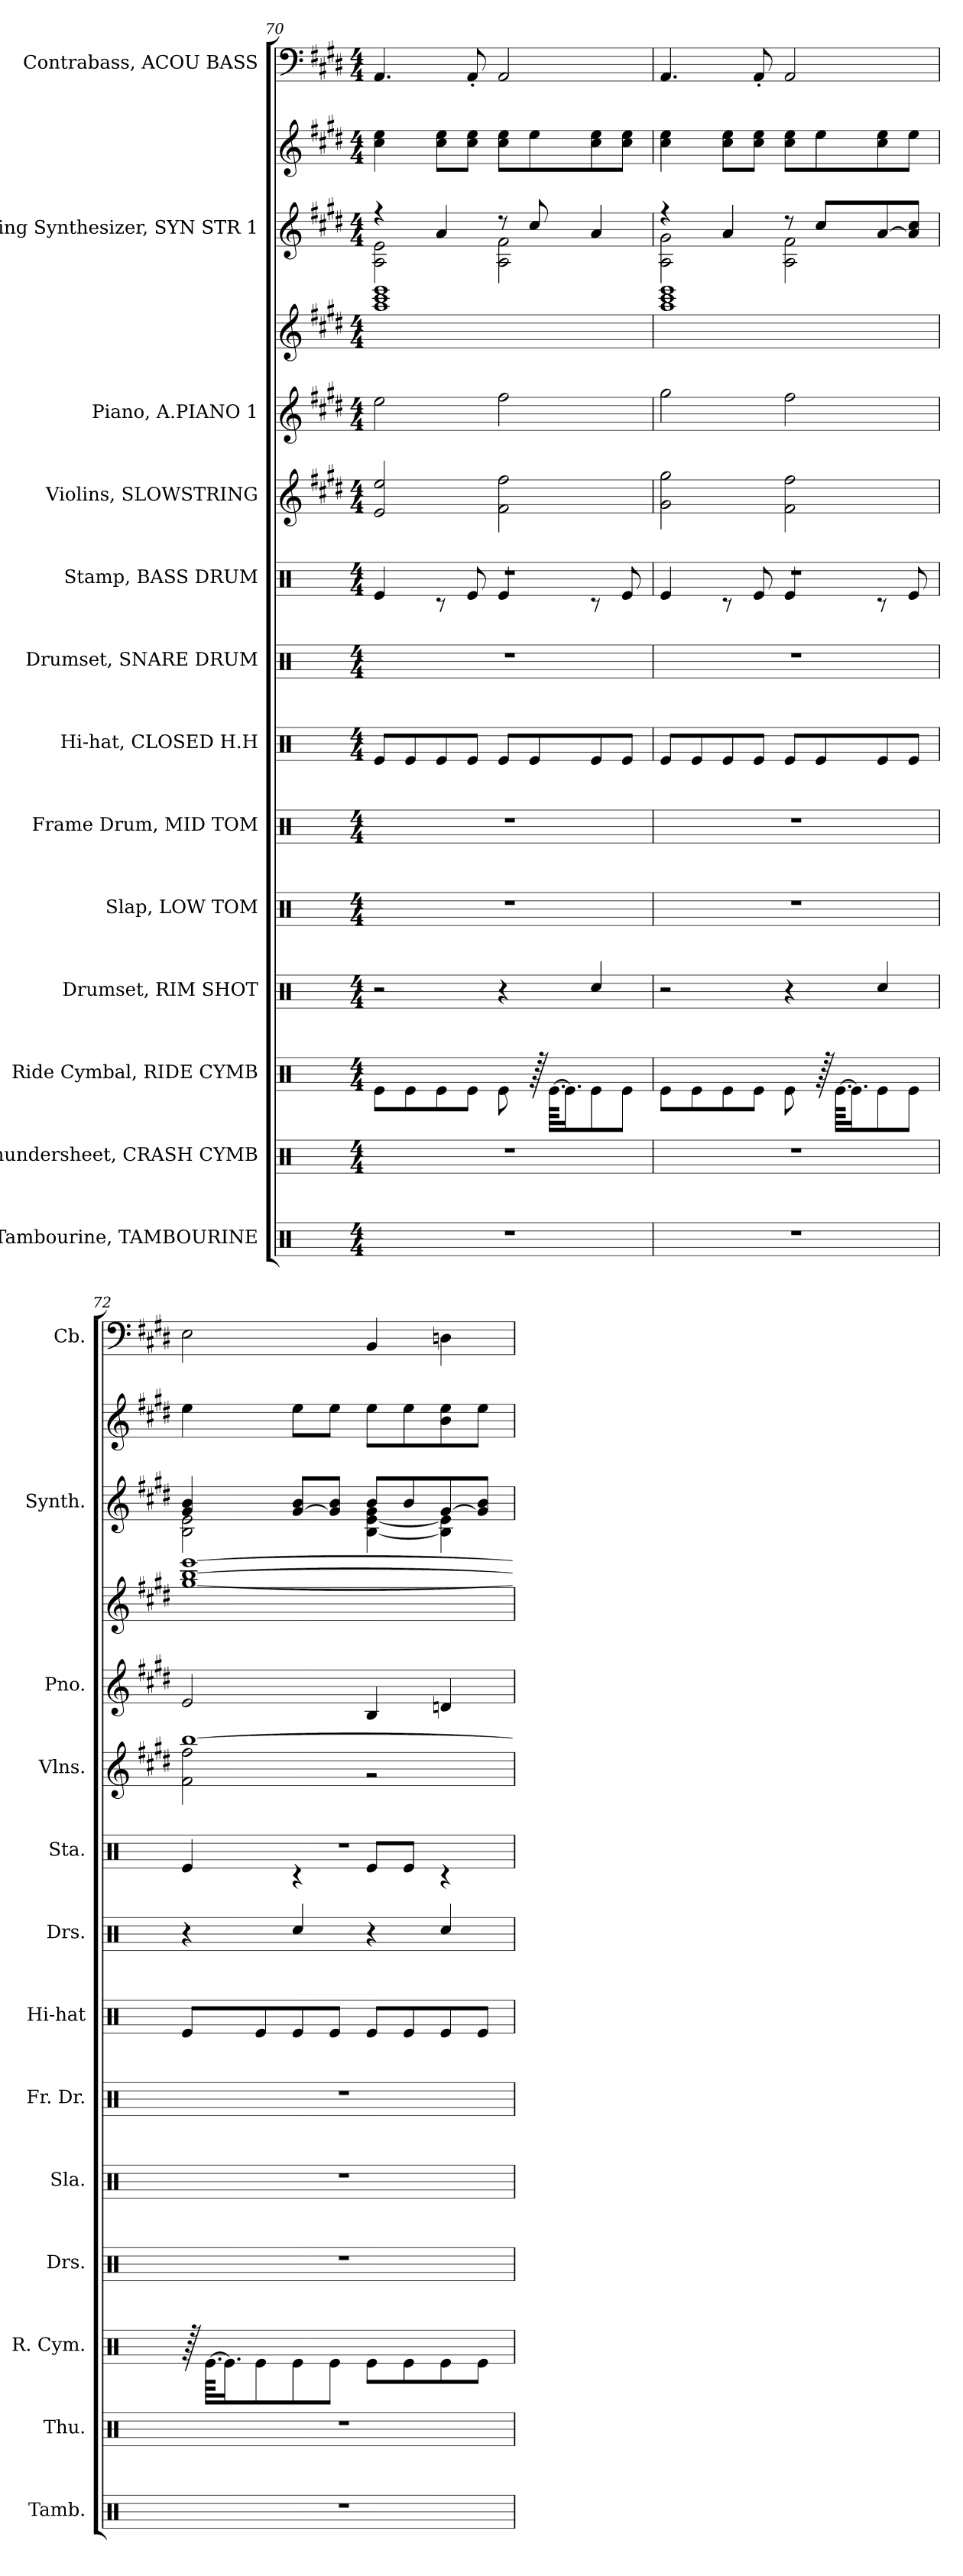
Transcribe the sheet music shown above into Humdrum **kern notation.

**kern	**kern	**kern	**kern	**kern	**kern	**kern	**kern	**kern	**kern	**kern	**kern	**kern	**kern	**kern
*part13	*part12	*part11	*part10	*part9	*part8	*part7	*part6	*part5	*part4	*part3	*part3	*part2	*part2	*part1
*staff15	*staff14	*staff13	*staff12	*staff11	*staff10	*staff9	*staff8	*staff7	*staff6	*staff5	*staff4	*staff3	*staff2	*staff1
*I"Tambourine, TAMBOURINE	*I"Thundersheet, CRASH CYMB	*I"Ride Cymbal, RIDE CYMB	*I"Drumset, RIM SHOT	*I"Slap, LOW TOM	*I"Frame Drum, MID TOM	*I"Hi-hat, CLOSED H.H	*I"Drumset, SNARE DRUM	*I"Stamp, BASS DRUM	*I"Violins, SLOWSTRING	*I"Piano, A.PIANO 1	*	*I"String Synthesizer, SYN STR 1	*	*I"Contrabass, ACOU BASS
*I'Tamb.	*I'Thu.	*I'R. Cym.	*I'Drs.	*I'Sla.	*I'Fr. Dr.	*I'Hi-hat	*I'Drs.	*I'Sta.	*I'Vlns.	*I'Pno.	*	*I'Synth.	*	*I'Cb.
*clefX	*clefX	*clefX	*clefX	*clefX	*clefX	*clefX	*clefX	*clefX	*clefG2	*clefG2	*clefG2	*clefG2	*clefG2	*clefF4
*	*	*	*	*	*	*	*	*	*	*	*	*	*	*ITrd7c12
*k[]	*k[]	*k[]	*k[]	*k[]	*k[]	*k[]	*k[]	*k[]	*k[f#c#g#d#]	*k[f#c#g#d#]	*k[f#c#g#d#]	*k[f#c#g#d#]	*k[f#c#g#d#]	*k[f#c#g#d#]
*M4/4	*M4/4	*M4/4	*M4/4	*M4/4	*M4/4	*M4/4	*M4/4	*M4/4	*M4/4	*M4/4	*M4/4	*M4/4	*M4/4	*M4/4
=70	=70	=70	=70	=70	=70	=70	=70	=70	=70	=70	=70	=70	=70	=70
*	*	*	*	*	*	*	*	*^	*	*	*	*^	*	*
1r	1r	8Re\L	2r	1r	1r	8Re/L	1r	1r	4Re/	2e/ 2ee/	2ee\	1aa 1ccc# 1eee	4r	2A\ 2e\	4cc#\ 4ee\	4.AAA/
.	.	8Re\	.	.	.	8Re/	.	.	.	.	.	.	.	.	.	.
.	.	8Re\	.	.	.	8Re/	.	.	8r	.	.	.	4a/	.	8cc#\ 8ee\L	.
.	.	8Re\J	.	.	.	8Re/J	.	.	8Re/	.	.	.	.	.	8cc#\ 8ee\J	8AAA'/
.	.	8Re\	4r	.	.	8Re/L	.	.	4Re/	2f#\ 2ff#\	2ff#\	.	8r	2A\ 2f#\	8cc#\ 8ee\L	2AAA/
.	.	128r	.	.	.	8Re/	.	.	.	.	.	.	8cc#/	.	8ee\	.
.	.	[64.Re\KKLL	.	.	.	.	.	.	.	.	.	.	.	.	.	.
.	.	16.Re\J]	.	.	.	.	.	.	.	.	.	.	.	.	.	.
.	.	8Re\	4Rcc/	.	.	8Re/	.	.	8r	.	.	.	4a/	.	8cc#\ 8ee\	.
.	.	8Re\J	.	.	.	8Re/J	.	.	8Re/	.	.	.	.	.	8cc#\ 8ee\J	.
!!LO:PB:g=z
=71	=71	=71	=71	=71	=71	=71	=71	=71	=71	=71	=71	=71	=71	=71	=71	=71
1r	1r	8Re\L	2r	1r	1r	8Re/L	1r	1r	4Re/	2g#\ 2gg#\	2gg#\	1aa 1ccc# 1eee	4r	2A\ 2g#\	4cc#\ 4ee\	4.AAA/
.	.	8Re\	.	.	.	8Re/	.	.	.	.	.	.	.	.	.	.
.	.	8Re\	.	.	.	8Re/	.	.	8r	.	.	.	4a/	.	8cc#\ 8ee\L	.
.	.	8Re\J	.	.	.	8Re/J	.	.	8Re/	.	.	.	.	.	8cc#\ 8ee\J	8AAA'/
.	.	8Re\	4r	.	.	8Re/L	.	.	4Re/	2f#\ 2ff#\	2ff#\	.	8r	2A\ 2f#\	8cc#\ 8ee\L	2AAA/
.	.	128r	.	.	.	8Re/	.	.	.	.	.	.	8cc#/L	.	8ee\	.
.	.	[64.Re\KKLL	.	.	.	.	.	.	.	.	.	.	.	.	.	.
.	.	16.Re\J]	.	.	.	.	.	.	.	.	.	.	.	.	.	.
.	.	8Re\	4Rcc/	.	.	8Re/	.	.	8r	.	.	.	[8a/	.	8cc#\ 8ee\	.
.	.	8Re\J	.	.	.	8Re/J	.	.	8Re/	.	.	.	8a/] 8cc#/J	.	8ee\J	.
=72	=72	=72	=72	=72	=72	=72	=72	=72	=72	=72	=72	=72	=72	=72	=72	=72
*	*	*	*	*	*	*	*	*	*	*^	*	*	*	*	*	*
1r	1r	128r	1r	1r	1r	8Re/L	4r	1r	4Re/	[1bb	2f#\ 2ff#\	2e/	[1gg# [1bb [1eee	4g#/ 4b/	2B\ 2e\	4ee\	2EE\
.	.	[64.Re\KKLL	.	.	.	.	.	.	.	.	.	.	.	.	.	.	.
.	.	16.Re\J]	.	.	.	.	.	.	.	.	.	.	.	.	.	.	.
.	.	8Re\	.	.	.	8Re/	.	.	.	.	.	.	.	.	.	.	.
.	.	8Re\	.	.	.	8Re/	4Rcc/	.	4r	.	.	.	.	[8g#/ 8b/L	.	8ee\L	.
.	.	8Re\J	.	.	.	8Re/J	.	.	.	.	.	.	.	8g#/] 8b/J	.	8ee\J	.
.	.	8Re\L	.	.	.	8Re/L	4r	.	8Re/L	.	2r	4B/	.	8b/L	[4B\ [4e\ 4g#\	8ee\L	4BBB/
.	.	8Re\	.	.	.	8Re/	.	.	8Re/J	.	.	.	.	8b/	.	8ee\	.
.	.	8Re\	.	.	.	8Re/	4Rcc/	.	4r	.	.	4dn/	.	[8g#/	4B\] 4e\]	8b\ 8ee\	4DDn\
.	.	8Re\J	.	.	.	8Re/J	.	.	.	.	.	.	.	8g#/] 8b/J	.	8ee\J	.
*	*	*	*	*	*	*	*	*v	*v	*	*	*	*	*v	*v	*	*
*	*	*	*	*	*	*	*	*	*v	*v	*	*	*	*	*
=	=	=	=	=	=	=	=	=	=	=	=	=	=	=
*-	*-	*-	*-	*-	*-	*-	*-	*-	*-	*-	*-	*-	*-	*-
